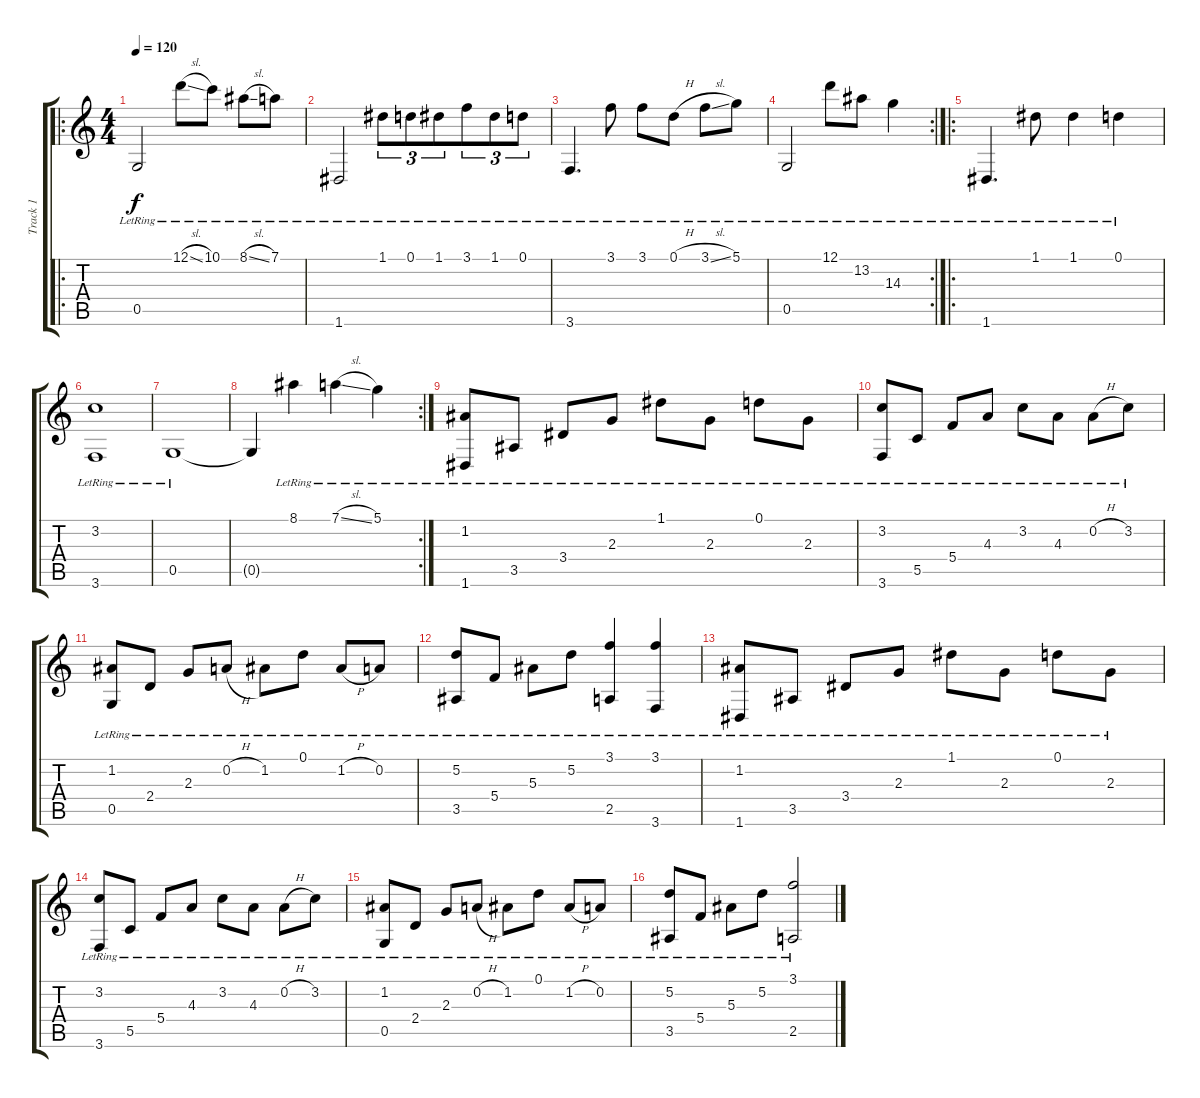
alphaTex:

\track ("Track 1" "Track 1") {instrument acousticguitarsteel}
\staff {score tabs}
\tuning (D4 A3 F3 C3 G2 D2) {hide}
\ro
\ts (4 4)
\tempo 120
\clef g2
\ks c
0.5{lr}.2{dy f} 12.1{sl lr}.8 10.1{lr}.8 8.1{sl lr}.8 7.1{lr}.8 |
1.6{lr}.2 1.1{lr}.8{tu (3 2) beam merge} 0.1{lr}.8{tu (3 2) beam merge} 1.1{lr}.8{tu (3 2) beam merge} 3.1{lr}.8{tu (3 2) beam merge} 1.1{lr}.8{tu (3 2) beam merge} 0.1{lr}.8{tu (3 2)} |
3.6{lr}.4{d} 3.1{lr}.8 3.1{lr}.8 0.1{h lr}.8 3.1{sl lr}.8 5.1{lr}.8 |
\rc 2
0.5{lr}.2 12.1{lr}.8{beam merge} 13.2{lr}.8 14.3{lr}.4 |
\ro
1.6{lr}.4{d} 1.1{lr}.8 1.1{lr}.4 0.1{lr}.4 |
(3.2{lr} 3.6{lr}).1 |
0.5{lr}.1 |
\rc 2
0.5{t}.4 8.1{lr}.4 7.1{sl lr}.4 5.1{lr}.4 |
(1.2{lr} 1.6{lr}).8 3.5{lr}.8 3.4{lr}.8 2.3{lr}.8 1.1{lr}.8 2.3{lr}.8 0.1{lr}.8 2.3{lr}.8 |
(3.2{lr} 3.6{lr}).8 5.5{lr}.8 5.4{lr}.8 4.3{lr}.8 3.2{lr}.8 4.3{lr}.8 0.2{h lr}.8 3.2{lr}.8 |
(1.2{lr} 0.5{lr}).8 2.4{lr}.8 2.3{lr}.8 0.2{h lr}.8 1.2{lr}.8 0.1{lr}.8 1.2{h lr}.8 0.2{lr}.8 |
(5.2{lr} 3.5{lr}).8 5.4{lr}.8 5.3{lr}.8 5.2{lr}.8 (3.1{lr} 2.5{lr}).4 (3.1{lr} 3.6{lr}).4 |
(1.2{lr} 1.6{lr}).8 3.5{lr}.8 3.4{lr}.8 2.3{lr}.8 1.1{lr}.8 2.3{lr}.8 0.1{lr}.8 2.3{lr}.8 |
(3.2{lr} 3.6{lr}).8 5.5{lr}.8 5.4{lr}.8 4.3{lr}.8 3.2{lr}.8 4.3{lr}.8 0.2{h lr}.8 3.2{lr}.8 |
(1.2{lr} 0.5{lr}).8 2.4{lr}.8 2.3{lr}.8 0.2{h lr}.8 1.2{lr}.8 0.1{lr}.8 1.2{h lr}.8 0.2{lr}.8 |
(5.2{lr} 3.5{lr}).8 5.4{lr}.8 5.3{lr}.8 5.2{lr}.8 (3.1{lr} 2.5{lr}).2
